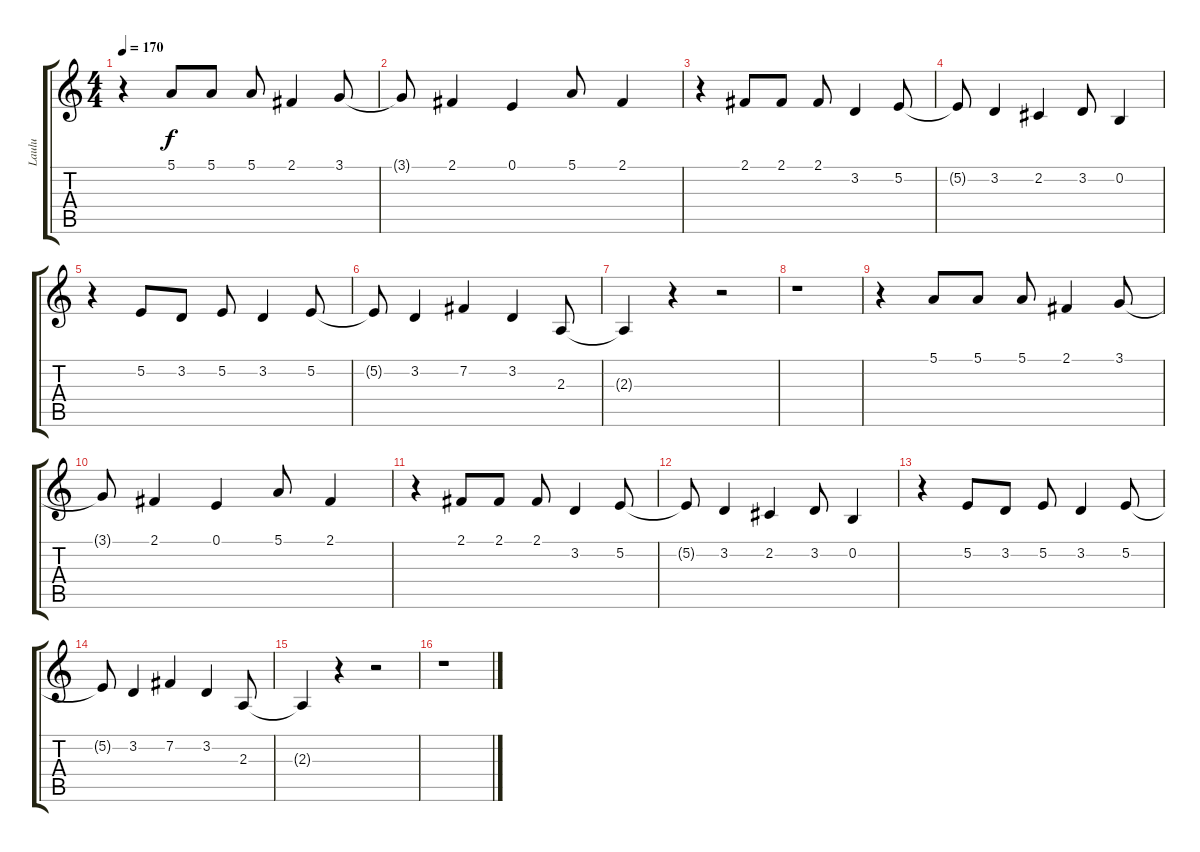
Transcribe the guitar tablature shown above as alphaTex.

\track ("Laulu" "Laulu") {instrument clarinet}
\staff {score tabs}
\tuning (E4 B3 G3 D3 A2 E2) {hide}
\ts (4 4)
\tempo 170
\clef g2
\ks c
r.4{dy f} 5.1.8 5.1.8 5.1.8 2.1.4 3.1.8 |
3.1{t}.8 2.1.4 0.1.4 5.1.8 2.1.4 |
r.4 2.1.8 2.1.8 2.1.8 3.2.4 5.2.8 |
5.2{t}.8 3.2.4 2.2.4 3.2.8 0.2.4 |
r.4 5.2.8 3.2.8 5.2.8 3.2.4 5.2.8 |
5.2{t}.8 3.2.4 7.2.4 3.2.4 2.3.8 |
2.3{t}.4 r.4 r.2 |
r.1 |
r.4 5.1.8 5.1.8 5.1.8 2.1.4 3.1.8 |
3.1{t}.8 2.1.4 0.1.4 5.1.8 2.1.4 |
r.4 2.1.8 2.1.8 2.1.8 3.2.4 5.2.8 |
5.2{t}.8 3.2.4 2.2.4 3.2.8 0.2.4 |
r.4 5.2.8 3.2.8 5.2.8 3.2.4 5.2.8 |
5.2{t}.8 3.2.4 7.2.4 3.2.4 2.3.8 |
2.3{t}.4 r.4 r.2 |
r.1
